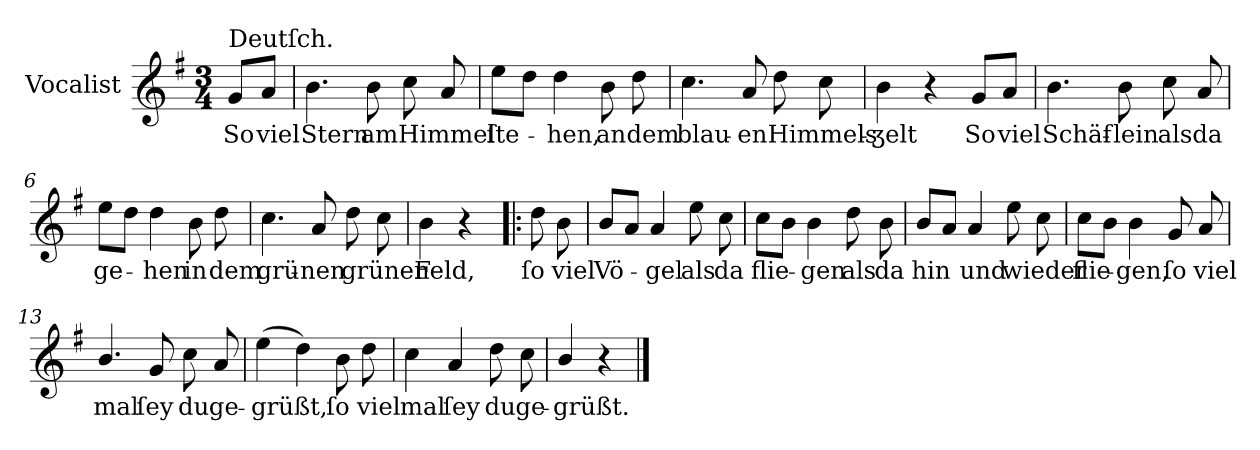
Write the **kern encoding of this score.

**kern	**text
*part1	*part1
*staff1	*staff1
*I"Vocalist	*
*k[f#]	*
*G:	*
*M3/4	*
=	=
!LO:TX:a:t=Deutſch.	!
8gL	So
8aJ	viel
=1	=1
4.b	Stern
8b	am
8cc	Himmel
8a	.
=2	=2
8eeL	ſte-
8ddJ	.
4dd	-hen,
8b	an
8dd	dem
=3	=3
4.cc	blau-
8a	-en
8dd	Himmels-
8cc	.
=4	=4
4b	-ʒelt
4r	.
8gL	So
8aJ	viel
=5	=5
4.b	Schäf-
8b	-lein
8cc	als
8a	da
=6	=6
8eeL	ge-
8ddJ	.
4dd	-hen
8b	in
8dd	dem
=7	=7
4.cc	grü-
8a	-nen
8dd	grünen
8cc	.
=8	=8
4b	Feld,
4r	.
=!|:	=!|:
8dd	ſo
8b	viel
=9	=9
8bL	Vö-
8aJ	.
4a	-gel
8ee	als
8cc	da
=10	=10
8ccL	flie-
8bJ	.
4b	-gen
8dd	als
8b	da
=11	=11
8bL	hin
8aJ	.
4a	und
8ee	wieder
8cc	.
=12	=12
8ccL	flie-
8bJ	.
4b	-gen,
8g	ſo
8a	viel
=13	=13
4.b/	mal
8g	ſey
8cc	du
8a	ge-
=14	=14
(4ee	-grüßt,
4dd)	.
8b	ſo
8dd	viel
=15	=15
4cc	mal
4a	ſey
8dd	du
8cc	ge-
=16	=16
4b/	-grüßt.
4r	.
==	==
*-	*-
